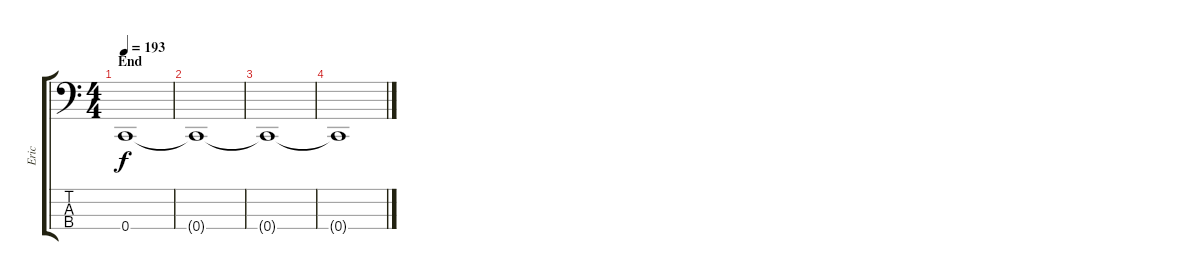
\track ("Eric" "Eric") {instrument electricbasspick}
\staff {score tabs}
\tuning (F2 C2 G1 C1) {hide}
\ts (4 4)
\section ("" "End")
\tempo 193
\clef f4
\ks c
0.4.1{dy f} |
0.4{t}.1 |
0.4{t}.1 |
0.4{t}.1
